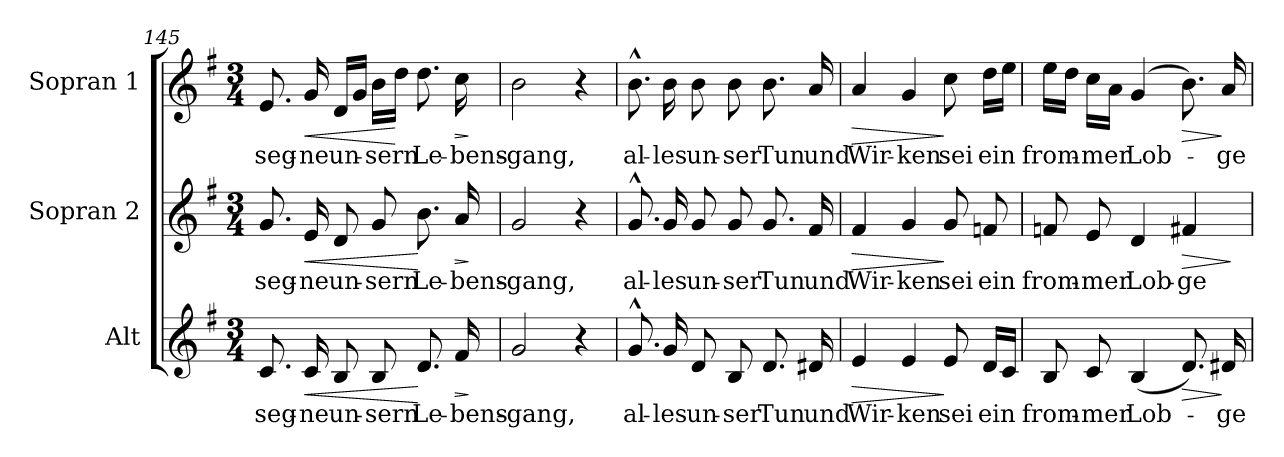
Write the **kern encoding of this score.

**kern	**text	**dynam	**kern	**text	**dynam	**kern	**text	**dynam
*part3	*part3	*part3	*part2	*part2	*part2	*part1	*part1	*part1
*staff3	*staff3	*staff3	*staff2	*staff2	*staff2	*staff1	*staff1	*staff1
*I"Alt	*	*	*I"Sopran 2	*	*	*I"Sopran 1	*	*
*clefG2	*	*	*clefG2	*	*	*clefG2	*	*
*k[f#]	*	*	*k[f#]	*	*	*k[f#]	*	*
*G:	*	*	*G:	*	*	*G:	*	*
*M3/4	*	*	*M3/4	*	*	*M3/4	*	*
=145	=145	=145	=145	=145	=145	=145	=145	=145
!	!LO:LY:b	!	!	!LO:LY:b	!	!	!LO:LY:b	!
8.c/	seg-	.	8.g/	seg-	.	8.e/	seg-	.
!	!LO:LY:b	!LO:HP:b	!	!LO:LY:b	!LO:HP:b	!	!LO:LY:b	!LO:HP:b
16c/	-ne	<	16e/	-ne	<	16g/	-ne	<
!	!LO:LY:b	!	!	!LO:LY:b	!	!	!LO:LY:b	!
8B/	un-	.	8d/	un-	.	16d/LL	un-	.
.	.	.	.	.	.	16g/JJ	.	.
!	!LO:LY:b	!	!	!LO:LY:b	!	!	!LO:LY:b	!
8B/	-sern	.	8g/	-sern	.	16b\LL	-sern	.
.	.	.	.	.	.	16dd\JJ	.	[
!	!LO:LY:b	!	!	!LO:LY:b	!	!	!LO:LY:b	!
8.d/	Le-	[	8.b\	Le-	[	8.dd\	Le-	.
!	!LO:LY:b	!LO:HP:b	!	!LO:LY:b	!LO:HP:b	!	!LO:LY:b	!LO:HP:b
16f#/	-bens-	>	16a/	-bens-	>	16cc\	-bens-	>
.	.	]	.	.	]	.	.	]
=146	=146	=146	=146	=146	=146	=146	=146	=146
!	!LO:LY:b	!	!	!LO:LY:b	!	!	!LO:LY:b	!
2g/	-gang,	.	2g/	-gang,	.	2b\	-gang,	.
4r	.	.	4r	.	.	4r	.	.
=147	=147	=147	=147	=147	=147	=147	=147	=147
!	!LO:LY:b	!	!	!LO:LY:b	!	!	!LO:LY:b	!
8.g^^>/	al-	.	8.g^^>/	al-	.	8.b^^>\	al-	.
!	!LO:LY:b	!	!	!LO:LY:b	!	!	!LO:LY:b	!
16g/	-les	.	16g/	-les	.	16b\	-les	.
!	!LO:LY:b	!	!	!LO:LY:b	!	!	!LO:LY:b	!
8d/	un-	.	8g/	un-	.	8b\	un-	.
!	!LO:LY:b	!	!	!LO:LY:b	!	!	!LO:LY:b	!
8B/	-ser	.	8g/	-ser	.	8b\	-ser	.
!	!LO:LY:b	!	!	!LO:LY:b	!	!	!LO:LY:b	!
8.d/	Tun	.	8.g/	Tun	.	8.b\	Tun	.
!	!LO:LY:b	!	!	!LO:LY:b	!	!	!LO:LY:b	!
16d#X/	und	.	16f#/	und	.	16a/	und	.
!!LO:LB:g=z
=148	=148	=148	=148	=148	=148	=148	=148	=148
!	!LO:LY:b	!LO:HP:b	!	!LO:LY:b	!LO:HP:b	!	!LO:LY:b	!LO:HP:b
4e/	Wir-	>	4f#/	Wir-	>	4a/	Wir-	>
!	!LO:LY:b	!	!	!LO:LY:b	!	!	!LO:LY:b	!
4e/	-ken	.	4g/	-ken	.	4g/	-ken	.
!	!LO:LY:b	!	!	!LO:LY:b	!	!	!LO:LY:b	!
8e/	sei	]	8g/	sei	]	8cc\	sei	]
!	!LO:LY:b	!	!	!LO:LY:b	!	!	!LO:LY:b	!
16d/LL	ein	.	8fn/	ein	.	16dd\LL	ein	.
16c/JJ	.	.	.	.	.	16ee\JJ	.	.
=149	=149	=149	=149	=149	=149	=149	=149	=149
!	!LO:LY:b	!	!	!LO:LY:b	!	!	!LO:LY:b	!
8B/	from-	.	8fn/	from-	.	16ee\LL	from-	.
.	.	.	.	.	.	16dd\JJ	.	.
!	!LO:LY:b	!	!	!LO:LY:b	!	!	!LO:LY:b	!
8c/	-mer	.	8e/	-mer	.	16cc\LL	-mer	.
.	.	.	.	.	.	16a\JJ	.	.
!	!LO:LY:b	!	!	!LO:LY:b	!	!	!LO:LY:b	!
(<4B/	Lob-	.	4d/	Lob-	.	(4g/	Lob-	.
!	!	!LO:HP:b	!	!LO:LY:b	!LO:HP:b	!	!	!LO:HP:b
8.d/)	.	>	4f#X/	-ge-	>	8.b\)	.	>
!	!LO:LY:b	!	!	!	!	!	!LO:LY:b	!
16d#X/	-ge-	]	.	.	.	16a/	-ge-	]
.	.	.	.	.	]	.	.	.
=	=	=	=	=	=	=	=	=
*-	*-	*-	*-	*-	*-	*-	*-	*-
